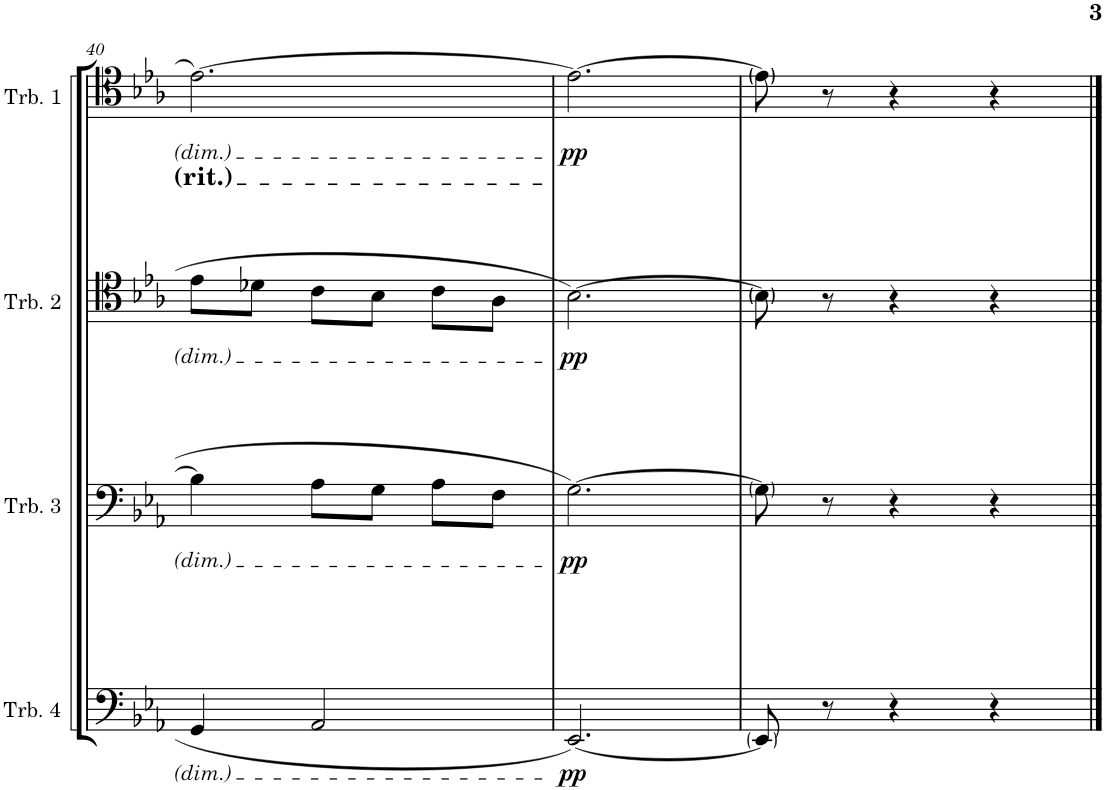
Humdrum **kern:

**kern	**dynam	**kern	**dynam	**kern	**dynam	**kern	**dynam
*part4	*part4	*part3	*part3	*part2	*part2	*part1	*part1
*staff4	*staff4	*staff3	*staff3	*staff2	*staff2	*staff1	*staff1
*I"Trombone 4  (Bass)	*	*I"Trombone 3	*	*I"Trombone 2	*	*I"Trombone 1	*
*I'Trb. 4	*	*I'Trb. 3	*	*I'Trb. 2	*	*I'Trb. 1	*
*clefF4	*	*clefF4	*	*clefC4	*	*clefC4	*
*k[b-e-a-]	*	*k[b-e-a-]	*	*k[b-e-a-]	*	*k[b-e-a-]	*
*M3/4	*	*M3/4	*	*M3/4	*	*M3/4	*
=39	=39	=39	=39	=39	=39	=39	=39
!	!	!	!	!	!	!LO:TX:b:t=rit.	!
4AA-/	.	4c\	.	2e-\	.	2f\	.
4FF/	.	4A-\	.	.	.	.	.
4BB-/	.	[4B-\	.	4d\	.	4f\	.
!!LO:PB:g=z
=40	=40	=40	=40	=40	=40	=40	=40
4GG/	.	4B-\]	.	8e-\L	.	[2.e-\	.
.	.	.	.	8d-X\J	.	.	.
2AA-/	.	8A-\L	.	8c\L	.	.	.
.	.	8G\J	.	8B-\J	.	.	.
.	.	8A-\L	.	8c\L	.	.	.
.	.	8F\J	.	8A-\J	.	.	.
=41	=41	=41	=41	=41	=41	=41	=41
!	!LO:DY:b	!	!LO:DY:b	!	!LO:DY:b	!	!LO:DY:b
[2.EE-/	pp	[2.G\	pp	[2.B-\	pp	2.e-\_	pp
=	=	=	=	=	=	=	=
*-	*-	*-	*-	*-	*-	*-	*-
